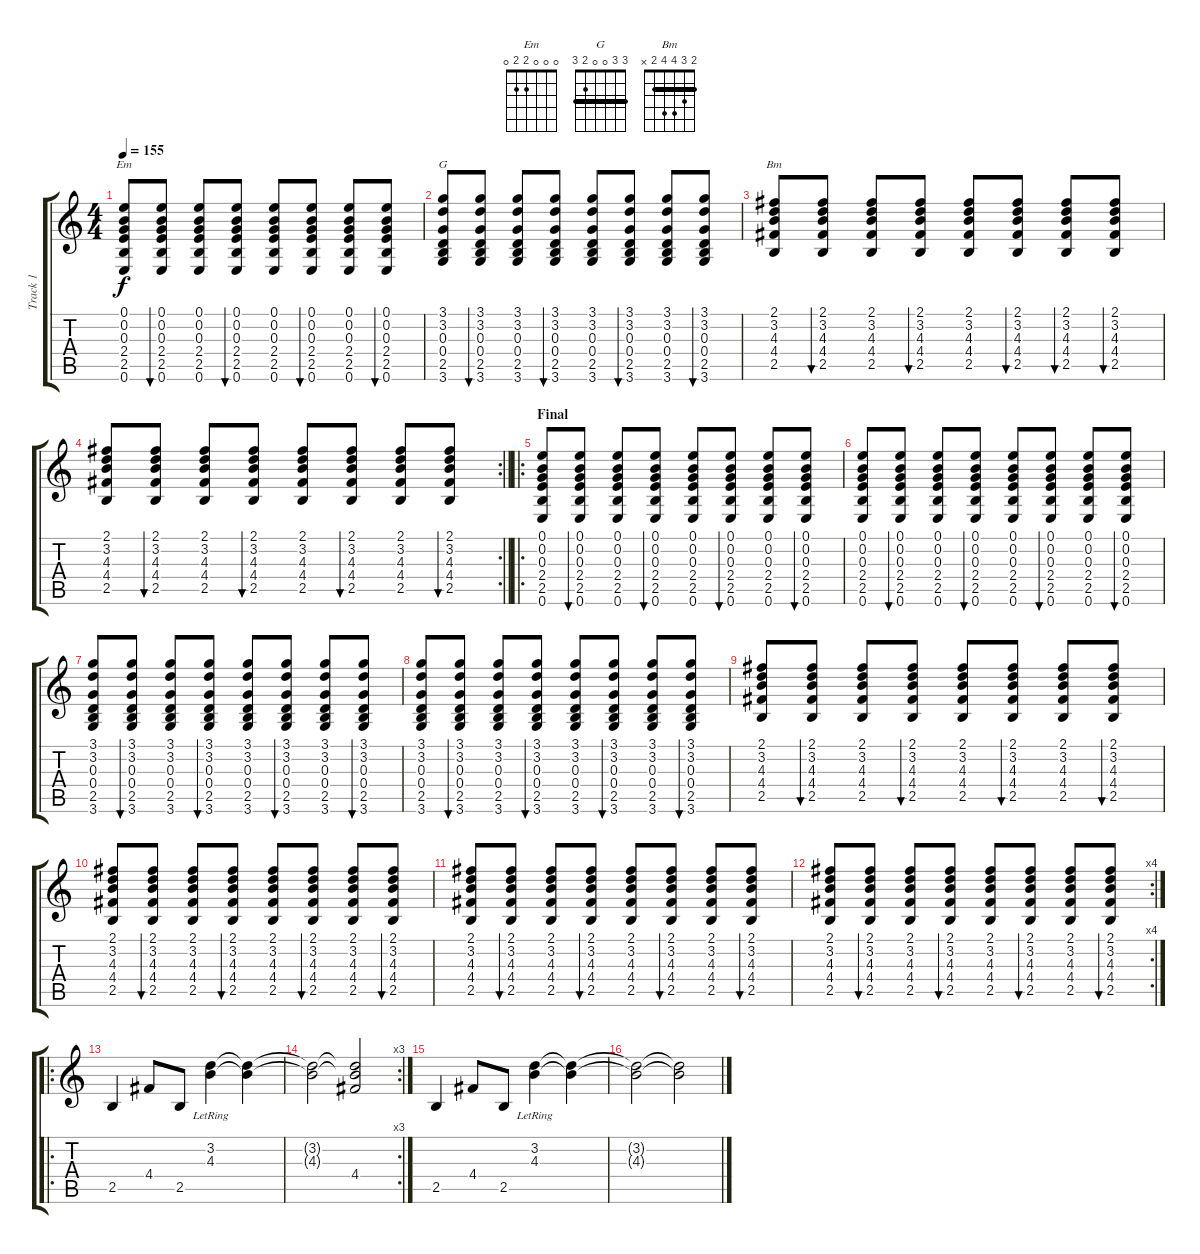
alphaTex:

\track ("Track 1" "Track 1") {instrument acousticguitarsteel}
\staff {score tabs}
\tuning (E4 B3 G3 D3 A2 E2) {hide}
\chord ("Em" 0 0 0 2 2 0)
\chord ("G" 3 3 0 0 2 3) {barre 3}
\chord ("Bm" 2 3 4 4 2 x) {barre 2}
\ts (4 4)
\tempo 155
\clef g2
\ks c
(0.1 0.2 0.3 2.4 2.5 0.6).8{ch "Em" dy f} (0.1 0.2 0.3 2.4 2.5 0.6).8{bu 60} (0.1 0.2 0.3 2.4 2.5 0.6).8 (0.1 0.2 0.3 2.4 2.5 0.6).8{bu 60} (0.1 0.2 0.3 2.4 2.5 0.6).8 (0.1 0.2 0.3 2.4 2.5 0.6).8{bu 60} (0.1 0.2 0.3 2.4 2.5 0.6).8 (0.1 0.2 0.3 2.4 2.5 0.6).8{bu 60} |
(3.1 3.2 0.3 0.4 2.5 3.6).8{ch "G"} (3.1 3.2 0.3 0.4 2.5 3.6).8{bu 60} (3.1 3.2 0.3 0.4 2.5 3.6).8 (3.1 3.2 0.3 0.4 2.5 3.6).8{bu 60} (3.1 3.2 0.3 0.4 2.5 3.6).8 (3.1 3.2 0.3 0.4 2.5 3.6).8{bu 60} (3.1 3.2 0.3 0.4 2.5 3.6).8 (3.1 3.2 0.3 0.4 2.5 3.6).8{bu 60} |
(2.1 3.2 4.3 4.4 2.5).8{ch "Bm"} (2.1 3.2 4.3 4.4 2.5).8{bu 60} (2.1 3.2 4.3 4.4 2.5).8 (2.1 3.2 4.3 4.4 2.5).8{bu 60} (2.1 3.2 4.3 4.4 2.5).8 (2.1 3.2 4.3 4.4 2.5).8{bu 60} (2.1 3.2 4.3 4.4 2.5).8{bu 60} (2.1 3.2 4.3 4.4 2.5).8{bu 60} |
\rc 2
\barLineRight lightlight
(2.1 3.2 4.3 4.4 2.5).8 (2.1 3.2 4.3 4.4 2.5).8{bu 60} (2.1 3.2 4.3 4.4 2.5).8 (2.1 3.2 4.3 4.4 2.5).8{bu 60} (2.1 3.2 4.3 4.4 2.5).8 (2.1 3.2 4.3 4.4 2.5).8{bu 60} (2.1 3.2 4.3 4.4 2.5).8 (2.1 3.2 4.3 4.4 2.5).8{bu 60} |
\ro
\section ("" "Final")
(0.1 0.2 0.3 2.4 2.5 0.6).8{volume 10} (0.1 0.2 0.3 2.4 2.5 0.6).8{bu 60} (0.1 0.2 0.3 2.4 2.5 0.6).8 (0.1 0.2 0.3 2.4 2.5 0.6).8{bu 60} (0.1 0.2 0.3 2.4 2.5 0.6).8 (0.1 0.2 0.3 2.4 2.5 0.6).8{bu 60} (0.1 0.2 0.3 2.4 2.5 0.6).8 (0.1 0.2 0.3 2.4 2.5 0.6).8{bu 60} |
(0.1 0.2 0.3 2.4 2.5 0.6).8 (0.1 0.2 0.3 2.4 2.5 0.6).8{bu 60} (0.1 0.2 0.3 2.4 2.5 0.6).8 (0.1 0.2 0.3 2.4 2.5 0.6).8{bu 60} (0.1 0.2 0.3 2.4 2.5 0.6).8 (0.1 0.2 0.3 2.4 2.5 0.6).8{bu 60} (0.1 0.2 0.3 2.4 2.5 0.6).8 (0.1 0.2 0.3 2.4 2.5 0.6).8{bu 60} |
(3.1 3.2 0.3 0.4 2.5 3.6).8 (3.1 3.2 0.3 0.4 2.5 3.6).8{bu 60} (3.1 3.2 0.3 0.4 2.5 3.6).8 (3.1 3.2 0.3 0.4 2.5 3.6).8{bu 60} (3.1 3.2 0.3 0.4 2.5 3.6).8 (3.1 3.2 0.3 0.4 2.5 3.6).8{bu 60} (3.1 3.2 0.3 0.4 2.5 3.6).8 (3.1 3.2 0.3 0.4 2.5 3.6).8{bu 60} |
(3.1 3.2 0.3 0.4 2.5 3.6).8 (3.1 3.2 0.3 0.4 2.5 3.6).8{bu 60} (3.1 3.2 0.3 0.4 2.5 3.6).8 (3.1 3.2 0.3 0.4 2.5 3.6).8{bu 60} (3.1 3.2 0.3 0.4 2.5 3.6).8 (3.1 3.2 0.3 0.4 2.5 3.6).8{bu 60} (3.1 3.2 0.3 0.4 2.5 3.6).8 (3.1 3.2 0.3 0.4 2.5 3.6).8{bu 60} |
(2.1 3.2 4.3 4.4 2.5).8 (2.1 3.2 4.3 4.4 2.5).8{bu 60} (2.1 3.2 4.3 4.4 2.5).8 (2.1 3.2 4.3 4.4 2.5).8{bu 60} (2.1 3.2 4.3 4.4 2.5).8 (2.1 3.2 4.3 4.4 2.5).8{bu 60} (2.1 3.2 4.3 4.4 2.5).8 (2.1 3.2 4.3 4.4 2.5).8{bu 60} |
(2.1 3.2 4.3 4.4 2.5).8 (2.1 3.2 4.3 4.4 2.5).8{bu 60} (2.1 3.2 4.3 4.4 2.5).8 (2.1 3.2 4.3 4.4 2.5).8{bu 60} (2.1 3.2 4.3 4.4 2.5).8 (2.1 3.2 4.3 4.4 2.5).8{bu 60} (2.1 3.2 4.3 4.4 2.5).8 (2.1 3.2 4.3 4.4 2.5).8{bu 60} |
(2.1 3.2 4.3 4.4 2.5).8 (2.1 3.2 4.3 4.4 2.5).8{bu 60} (2.1 3.2 4.3 4.4 2.5).8 (2.1 3.2 4.3 4.4 2.5).8{bu 60} (2.1 3.2 4.3 4.4 2.5).8 (2.1 3.2 4.3 4.4 2.5).8{bu 60} (2.1 3.2 4.3 4.4 2.5).8 (2.1 3.2 4.3 4.4 2.5).8{bu 60} |
\rc 4
(2.1 3.2 4.3 4.4 2.5).8 (2.1 3.2 4.3 4.4 2.5).8{bu 60} (2.1 3.2 4.3 4.4 2.5).8 (2.1 3.2 4.3 4.4 2.5).8{bu 60} (2.1 3.2 4.3 4.4 2.5).8 (2.1 3.2 4.3 4.4 2.5).8{bu 60} (2.1 3.2 4.3 4.4 2.5).8 (2.1 3.2 4.3 4.4 2.5).8{bu 60} |
\ro
2.5.4 4.4.8 2.5.8 (3.2{lr} 4.3{lr}).4 (3.2{t} 4.3{t}).4 |
\rc 3
(3.2{t} 4.3{t}).2 (3.2{t} 4.3{t} 4.4).2 |
2.5.4 4.4.8 2.5.8 (3.2{lr} 4.3{lr}).4 (3.2{t} 4.3{t}).4 |
(3.2{t} 4.3{t}).2 (3.2{t} 4.3{t}).2
